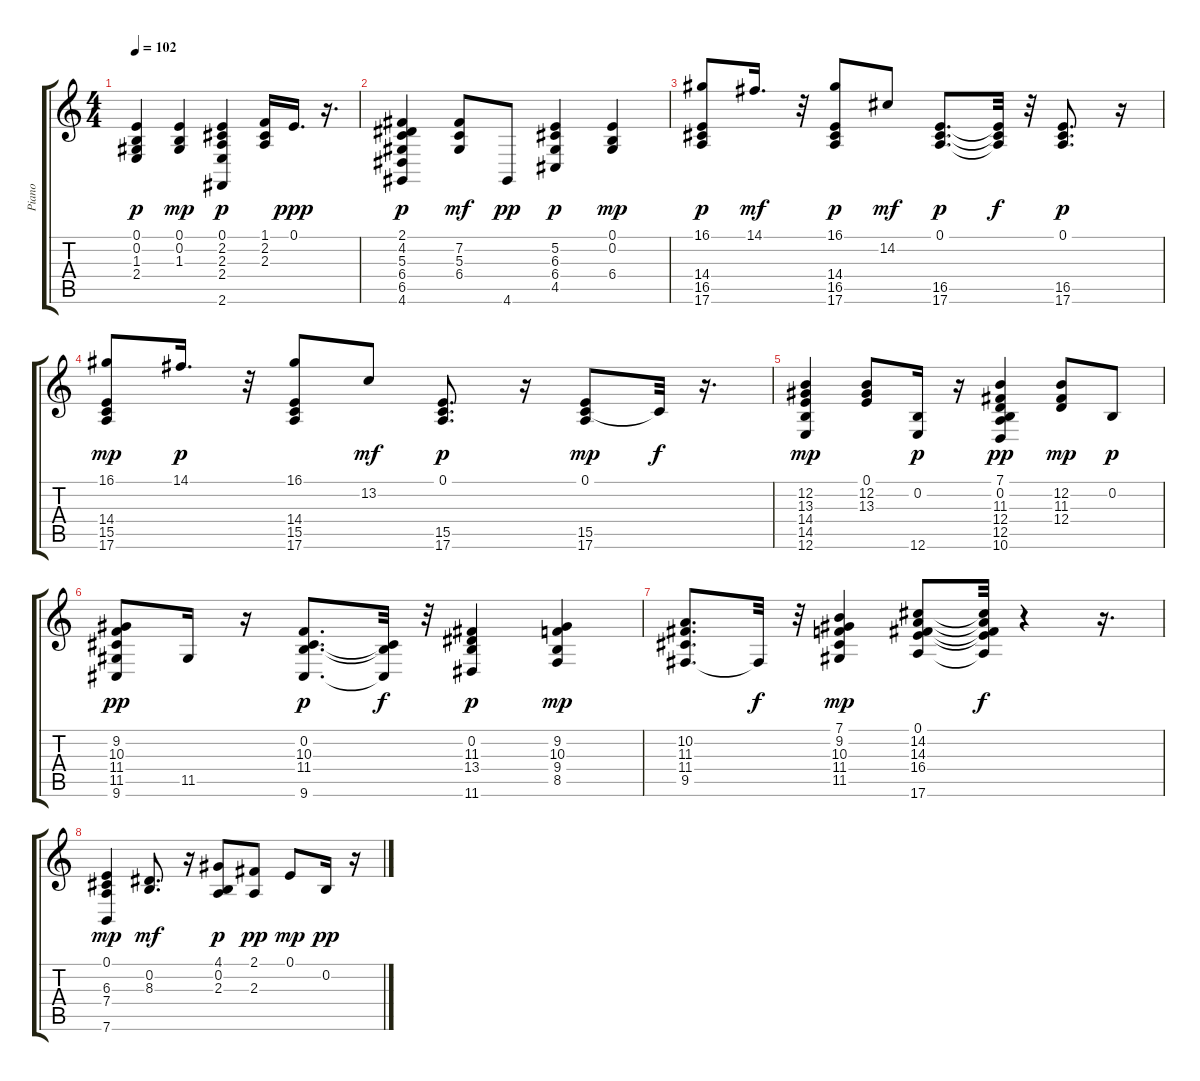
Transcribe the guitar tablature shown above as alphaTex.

\track ("Piano" "Piano") {instrument acousticgrandpiano}
\staff {score tabs}
\tuning (E4 B3 G3 D3 A2 E2) {hide}
\ts (4 4)
\tempo 102
\clef g2
\ks c
(0.1 0.2 1.3 2.4).4{dy p} (0.1 0.2 1.3).4{dy mp} (0.1 2.2 2.3 2.4 2.6).4{dy p} (1.1 2.2 2.3).16 0.1.16{d dy ppp} r.16{d} |
(2.1 4.2 5.3 6.4 6.5 4.6).4{dy p} (7.2 5.3 6.4).8{dy mf} 4.6.8{dy pp} (5.2 6.3 6.4 4.5).4{dy p} (0.1 0.2 6.4).4{dy mp} |
(16.1 14.4 16.5 17.6).8{dy p} 14.1.16{d dy mf} r.32 (16.1 14.4 16.5 17.6).8{dy p} 14.2.8{dy mf} (0.1 16.5 17.6).8{d dy p} (0.1{t} 16.5{t} 17.6{t}).32{dy f} r.32 (0.1 16.5 17.6).8{d dy p} r.16 |
(16.1 14.4 15.5 17.6).8{dy mp} 14.1.16{d dy p} r.32 (16.1 14.4 15.5 17.6).8 13.2.8{dy mf} (0.1 15.5 17.6).8{d dy p} r.16 (0.1 15.5 17.6).8{dy mp} 15.5{t}.32{dy f} r.16{d} |
(12.2 13.3 14.4 14.5 12.6).4{dy mp} (0.1 12.2 13.3).8 (0.2 12.6).16{dy p} r.16 (7.1 0.2 11.3 12.4 12.5 10.6).4{dy pp} (12.2 11.3 12.4).8{dy mp} 0.2.8{dy p} |
(9.2 10.3 11.4 11.5 9.6).8{dy pp} 11.5.16 r.16 (0.2 10.3 11.4 9.6).8{d dy p} (0.2{t} 11.4{t} 9.6{t}).32{dy f} r.32 (0.2 11.3 13.4 11.6).4{dy p} (9.2 10.3 9.4 8.5).4{dy mp} |
(10.2 11.3 11.4 9.5).8{d} 9.5{t}.32{dy f} r.32 (7.1 9.2 10.3 11.4 11.5).4{dy mp} (0.1 14.2 14.3 16.4 17.6).8 (0.1{t} 14.2{t} 14.3{t} 16.4{t} 17.6{t}).32{dy f} r.4 r.16{d} |
(0.1 6.3 7.4 7.6).4{dy mp} (0.2 8.3).8{d dy mf} r.16 (4.1 0.2 2.3).8{dy p} (2.1 2.3).8{dy pp} 0.1.8{dy mp} 0.2.16{dy pp} r.16
